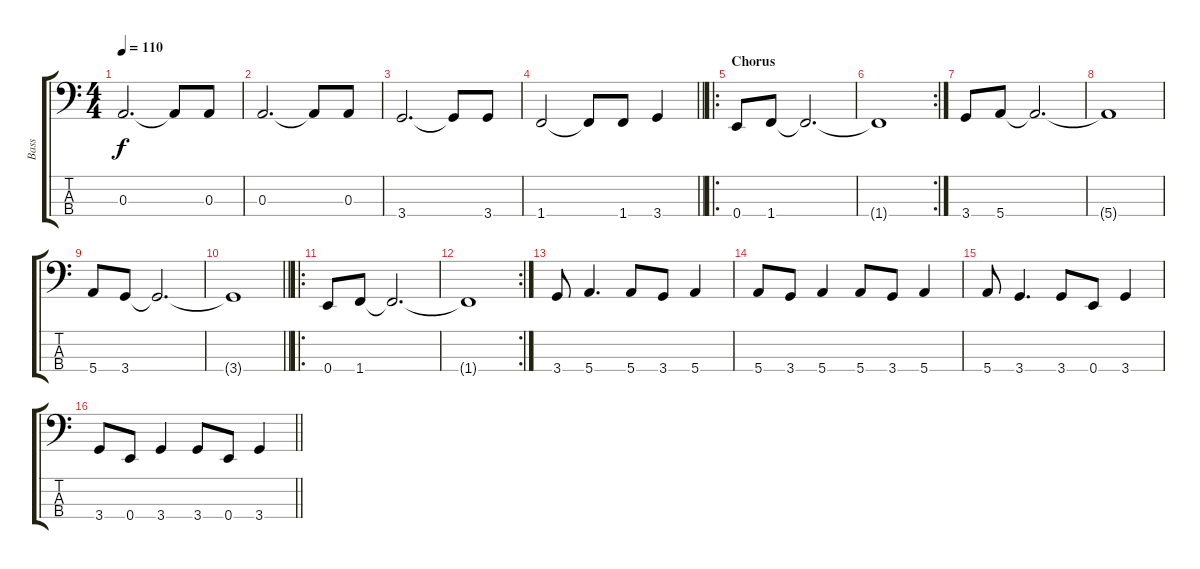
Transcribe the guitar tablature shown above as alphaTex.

\track ("Bass" "Bass") {instrument electricbassfinger}
\staff {score tabs}
\tuning (G2 D2 A1 E1) {hide}
\ts (4 4)
\section ("" "")
\tempo 110
\clef f4
\ks c
0.3.2{d dy f} 0.3{t}.8 0.3.8 |
0.3.2{d} 0.3{t}.8 0.3.8 |
3.4.2{d} 3.4{t}.8 3.4.8 |
\barLineRight lightlight
1.4.2 1.4{t}.8 1.4.8 3.4.4 |
\ro
\section ("" "Chorus")
0.4.8 1.4.8 1.4{t}.2{d} |
\rc 2
1.4{t}.1 |
3.4.8 5.4.8 5.4{t}.2{d} |
5.4{t}.1 |
5.4.8 3.4.8 3.4{t}.2{d} |
\barLineRight lightlight
3.4{t}.1 |
\ro
\section ("" "")
0.4.8 1.4.8 1.4{t}.2{d} |
\rc 2
1.4{t}.1 |
3.4.8 5.4.4{d} 5.4.8 3.4.8 5.4.4 |
5.4.8 3.4.8 5.4.4 5.4.8 3.4.8 5.4.4 |
5.4.8 3.4.4{d} 3.4.8 0.4.8 3.4.4 |
\barLineRight lightlight
3.4.8 0.4.8 3.4.4 3.4.8 0.4.8 3.4.4
